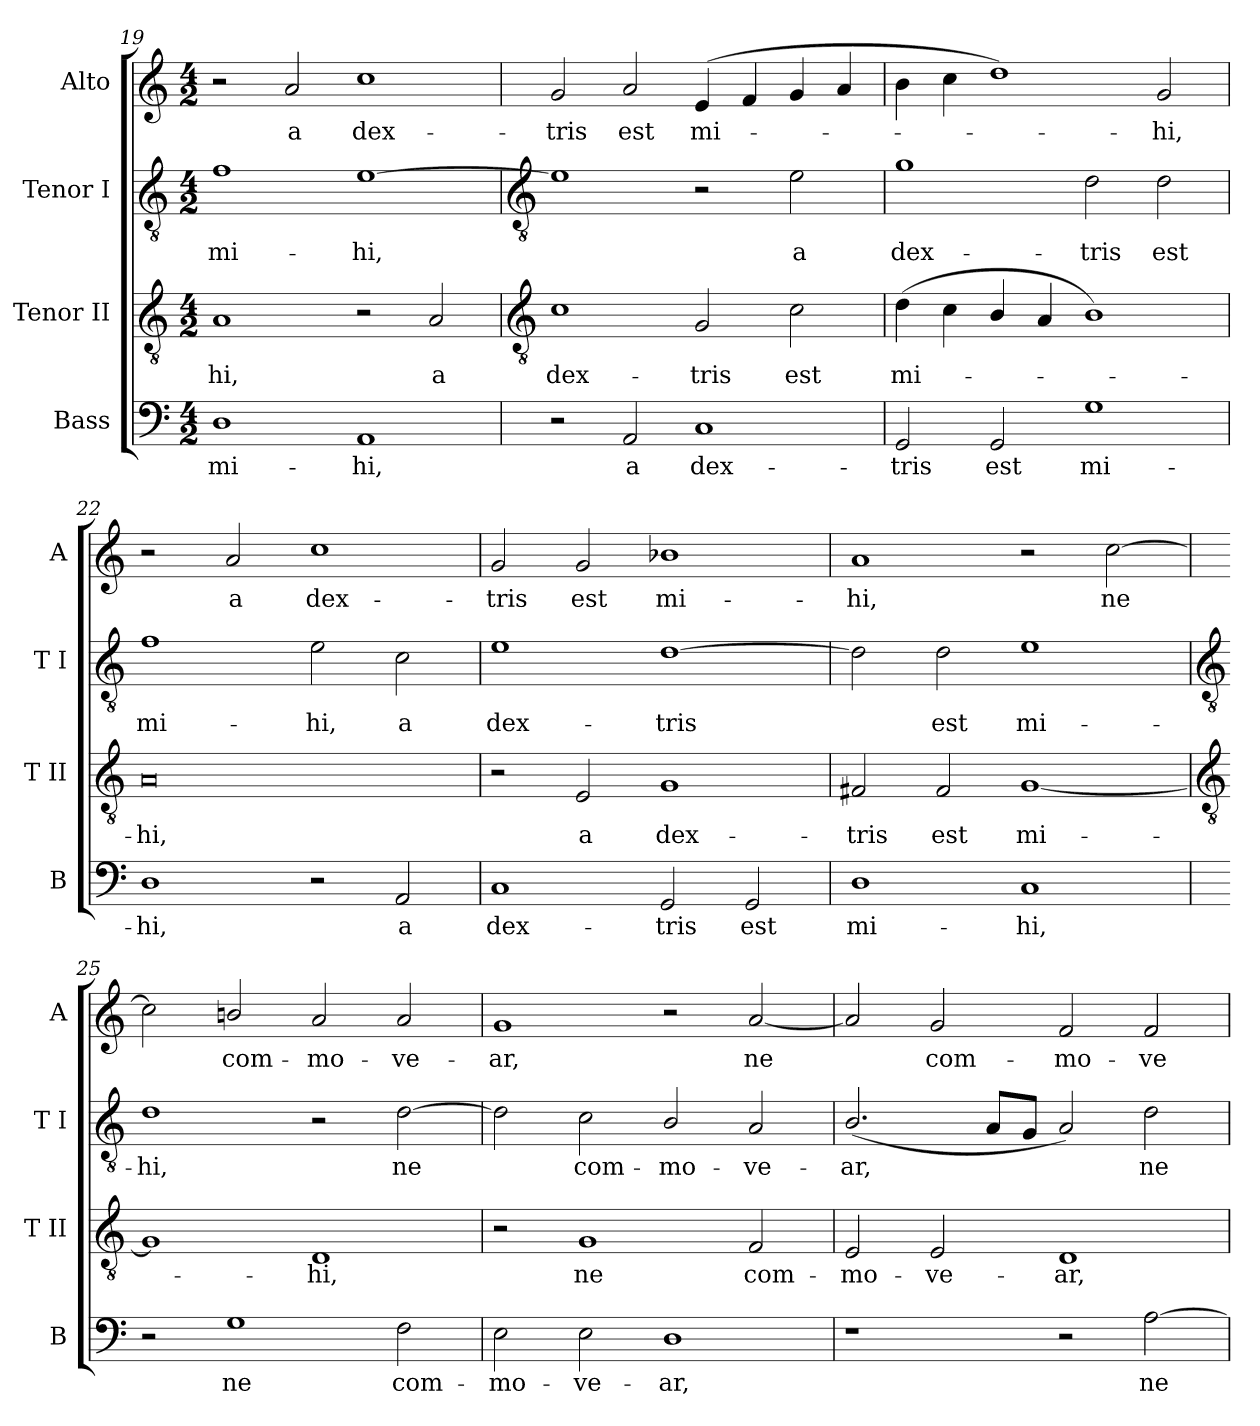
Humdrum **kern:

**kern	**text	**kern	**text	**kern	**text	**kern	**text
*part4	*part4	*part3	*part3	*part2	*part2	*part1	*part1
*staff4	*staff4	*staff3	*staff3	*staff2	*staff2	*staff1	*staff1
*I"Bass	*	*I"Tenor II	*	*I"Tenor I	*	*I"Alto	*
*I'B	*	*I'T II	*	*I'T I	*	*I'A	*
*clefF4	*	*clefGv2	*	*clefGv2	*	*clefG2	*
*k[]	*	*k[]	*	*k[]	*	*k[]	*
*C:	*	*C:	*	*C:	*	*C:	*
*M4/2	*	*M4/2	*	*M4/2	*	*M4/2	*
=19	=19	=19	=19	=19	=19	=19	=19
!	!LO:LY:b	!	!LO:LY:b	!	!LO:LY:b	!	!
1D	mi-	1A	-hi,	1f	mi-	2r	.
!	!	!	!	!	!	!	!LO:LY:b
.	.	.	.	.	.	2a	a
!	!LO:LY:b	!	!	!	!LO:LY:b	!	!LO:LY:b
1AA	-hi,	2r	.	[1e	-hi,	1cc	dex-
!	!	!	!LO:LY:b	!	!	!	!
.	.	2A	a	.	.	.	.
!!LO:LB:g=z
=20	=20	=20	=20	=20	=20	=20	=20
*	*	*clefGv2	*	*clefGv2	*	*	*
!	!	!	!LO:LY:b	!	!	!	!LO:LY:b
2r	.	1c	dex-	1e]	.	2g	-tris
!	!LO:LY:b	!	!	!	!	!	!LO:LY:b
2AA	a	.	.	.	.	2a	est
!	!LO:LY:b	!	!LO:LY:b	!	!	!	!LO:LY:b
1C	dex-	2G	-tris	2r	.	(>4e	mi-
.	.	.	.	.	.	4f	.
!	!	!	!LO:LY:b	!	!LO:LY:b	!	!
.	.	2c	est	2e	a	4g	.
.	.	.	.	.	.	4a	.
=21	=21	=21	=21	=21	=21	=21	=21
!	!LO:LY:b	!	!LO:LY:b	!	!LO:LY:b	!	!
2GG	-tris	(>4d	mi-	1g	dex-	4b	.
.	.	4c	.	.	.	4cc	.
!	!LO:LY:b	!	!	!	!	!	!
2GG	est	4B/	.	.	.	1dd)	.
.	.	4A	.	.	.	.	.
!	!LO:LY:b	!	!	!	!LO:LY:b	!	!
1G	mi-	1B)	.	2d	-tris	.	.
!	!	!	!	!	!LO:LY:b	!	!LO:LY:b
.	.	.	.	2d	est	2g	-hi,
=22	=22	=22	=22	=22	=22	=22	=22
!	!LO:LY:b	!	!LO:LY:b	!	!LO:LY:b	!	!
1D	-hi,	0A	hi,	1f	mi-	2r	.
!	!	!	!	!	!	!	!LO:LY:b
.	.	.	.	.	.	2a	a
!	!	!	!	!	!LO:LY:b	!	!LO:LY:b
2r	.	.	.	2e	-hi,	1cc	dex-
!	!LO:LY:b	!	!	!	!LO:LY:b	!	!
2AA	a	.	.	2c	a	.	.
=23	=23	=23	=23	=23	=23	=23	=23
!	!LO:LY:b	!	!	!	!LO:LY:b	!	!LO:LY:b
1C	dex-	2r	.	1e	dex-	2g	-tris
!	!	!	!LO:LY:b	!	!	!	!LO:LY:b
.	.	2E	a	.	.	2g	est
!	!LO:LY:b	!	!LO:LY:b	!	!LO:LY:b	!	!LO:LY:b
2GG	-tris	1G	dex-	[1d	-tris	1b-X	mi-
!	!LO:LY:b	!	!	!	!	!	!
2GG	est	.	.	.	.	.	.
=24	=24	=24	=24	=24	=24	=24	=24
!	!LO:LY:b	!	!LO:LY:b	!	!	!	!LO:LY:b
1D	mi-	2F#X	-tris	2d]	.	1a	-hi,
!	!	!	!LO:LY:b	!	!LO:LY:b	!	!
.	.	2F#	est	2d	est	.	.
!	!LO:LY:b	!	!LO:LY:b	!	!LO:LY:b	!	!
1C	-hi,	[1G	mi-	1e	mi-	2r	.
!	!	!	!	!	!	!	!LO:LY:b
.	.	.	.	.	.	[2cc	ne
!!LO:LB:g=z
=25	=25	=25	=25	=25	=25	=25	=25
*	*	*clefGv2	*	*clefGv2	*	*	*
!	!	!	!	!	!LO:LY:b	!	!
2r	.	1G]	.	1d	-hi,	2cc]	.
!	!LO:LY:b	!	!	!	!	!	!LO:LY:b
1G	ne	.	.	.	.	2bn/	com-
!	!	!	!LO:LY:b	!	!	!	!LO:LY:b
.	.	1D	hi,	2r	.	2a	-mo-
!	!LO:LY:b	!	!	!	!LO:LY:b	!	!LO:LY:b
2F	com-	.	.	[2d	ne	2a	-ve-
=26	=26	=26	=26	=26	=26	=26	=26
!	!LO:LY:b	!	!	!	!	!	!LO:LY:b
2E	-mo-	2r	.	2d]	.	1g	-ar,
!	!LO:LY:b	!	!LO:LY:b	!	!LO:LY:b	!	!
2E	-ve-	1G	ne	2c	com-	.	.
!	!LO:LY:b	!	!	!	!LO:LY:b	!	!
1D	-ar,	.	.	2B/	-mo-	2r	.
!	!	!	!LO:LY:b	!	!LO:LY:b	!	!LO:LY:b
.	.	2F	com-	2A	-ve-	[2a	ne
=27	=27	=27	=27	=27	=27	=27	=27
!	!	!	!LO:LY:b	!	!LO:LY:b	!	!
1r	.	2E	-mo-	(<2.B/	-ar,	2a]	.
!	!	!	!LO:LY:b	!	!	!	!LO:LY:b
.	.	2E	-ve-	.	.	2g/	com-
.	.	.	.	8AL	.	.	.
.	.	.	.	8GJ	.	.	.
!	!	!	!LO:LY:b	!	!	!	!LO:LY:b
2r	.	1D	-ar,	2A)	.	2f	-mo-
!	!LO:LY:b	!	!	!	!LO:LY:b	!	!LO:LY:b
[2A	ne	.	.	2d	ne	2f	-ve-
=	=	=	=	=	=	=	=
*-	*-	*-	*-	*-	*-	*-	*-
